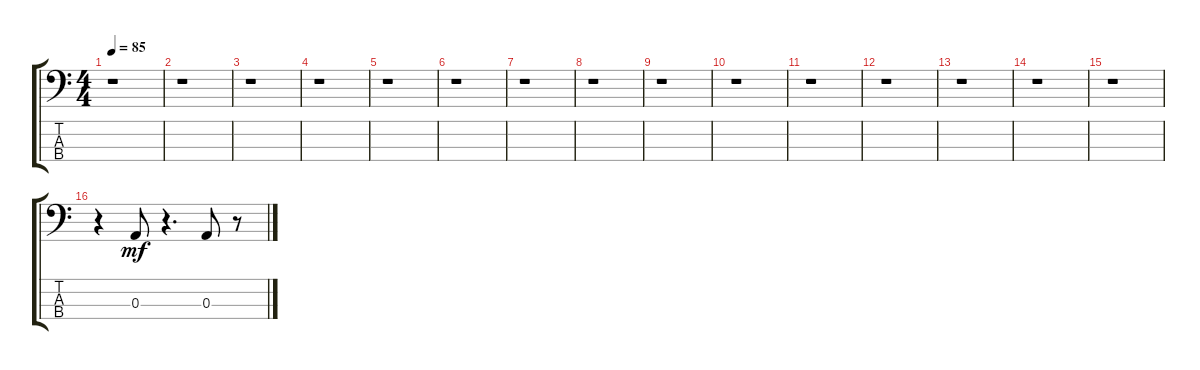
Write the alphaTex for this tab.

\track "" {instrument electricbassfinger}
\staff {score tabs}
\tuning (G2 D2 A1 E1) {hide}
\ts (4 4)
\tempo 85
\clef f4
\ks c
r.1{dy mf instrument electricbassfinger} |
r.1 |
r.1 |
r.1 |
r.1 |
r.1 |
r.1 |
r.1 |
r.1 |
r.1 |
r.1 |
r.1 |
r.1 |
r.1 |
r.1 |
r.4 0.3.8 r.4{d} 0.3.8 r.8
